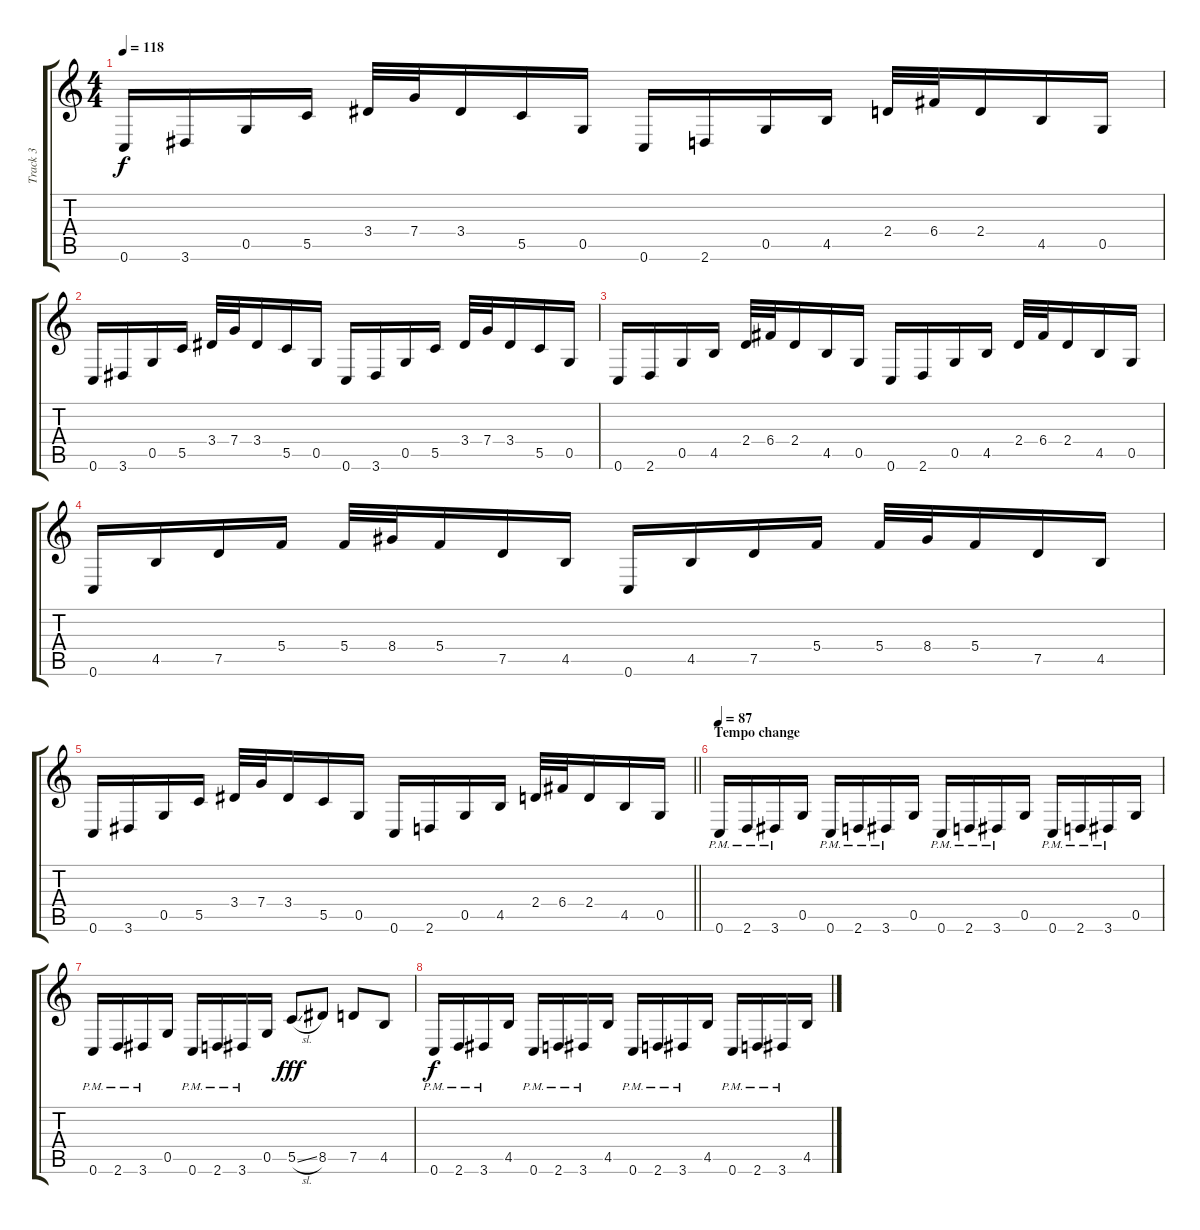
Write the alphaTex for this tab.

\track ("Track 3" "Track 3") {instrument distortionguitar}
\staff {score tabs}
\tuning (D4 A3 F3 C3 G2 C2) {hide}
\ts (4 4)
\tempo 118
\clef g2
\ks c
0.6.16{dy f} 3.6.16 0.5.16 5.5.16 3.4.32 7.4.32 3.4.16 5.5.16 0.5.16 0.6.16 2.6.16 0.5.16 4.5.16 2.4.32 6.4.32 2.4.16 4.5.16 0.5.16 |
0.6.16 3.6.16 0.5.16 5.5.16 3.4.32 7.4.32 3.4.16 5.5.16 0.5.16 0.6.16 3.6.16 0.5.16 5.5.16 3.4.32 7.4.32 3.4.16 5.5.16 0.5.16 |
0.6.16 2.6.16 0.5.16 4.5.16 2.4.32 6.4.32 2.4.16 4.5.16 0.5.16 0.6.16 2.6.16 0.5.16 4.5.16 2.4.32 6.4.32 2.4.16 4.5.16 0.5.16 |
0.6.16 4.5.16 7.5.16 5.4.16 5.4.32 8.4.32 5.4.16 7.5.16 4.5.16 0.6.16 4.5.16 7.5.16 5.4.16 5.4.32 8.4.32 5.4.16 7.5.16 4.5.16 |
\barLineRight lightlight
0.6.16 3.6.16 0.5.16 5.5.16 3.4.32 7.4.32 3.4.16 5.5.16 0.5.16 0.6.16 2.6.16 0.5.16 4.5.16 2.4.32 6.4.32 2.4.16 4.5.16 0.5.16 |
\section ("" "Tempo change")
\tempo 87
0.6{pm}.16 2.6{pm}.16 3.6{pm}.16 0.5.16 0.6{pm}.16 2.6{pm}.16 3.6{pm}.16 0.5.16 0.6{pm}.16 2.6{pm}.16 3.6{pm}.16 0.5.16 0.6{pm}.16 2.6{pm}.16 3.6{pm}.16 0.5.16 |
0.6{pm}.16 2.6{pm}.16 3.6{pm}.16 0.5.16 0.6{pm}.16 2.6{pm}.16 3.6{pm}.16 0.5.16 5.5{sl}.8{dy fff} 8.5.8 7.5.8 4.5.8 |
0.6{pm}.16{dy f} 2.6{pm}.16 3.6{pm}.16 4.5.16 0.6{pm}.16 2.6{pm}.16 3.6{pm}.16 4.5.16 0.6{pm}.16 2.6{pm}.16 3.6{pm}.16 4.5.16 0.6{pm}.16 2.6{pm}.16 3.6{pm}.16 4.5.16
